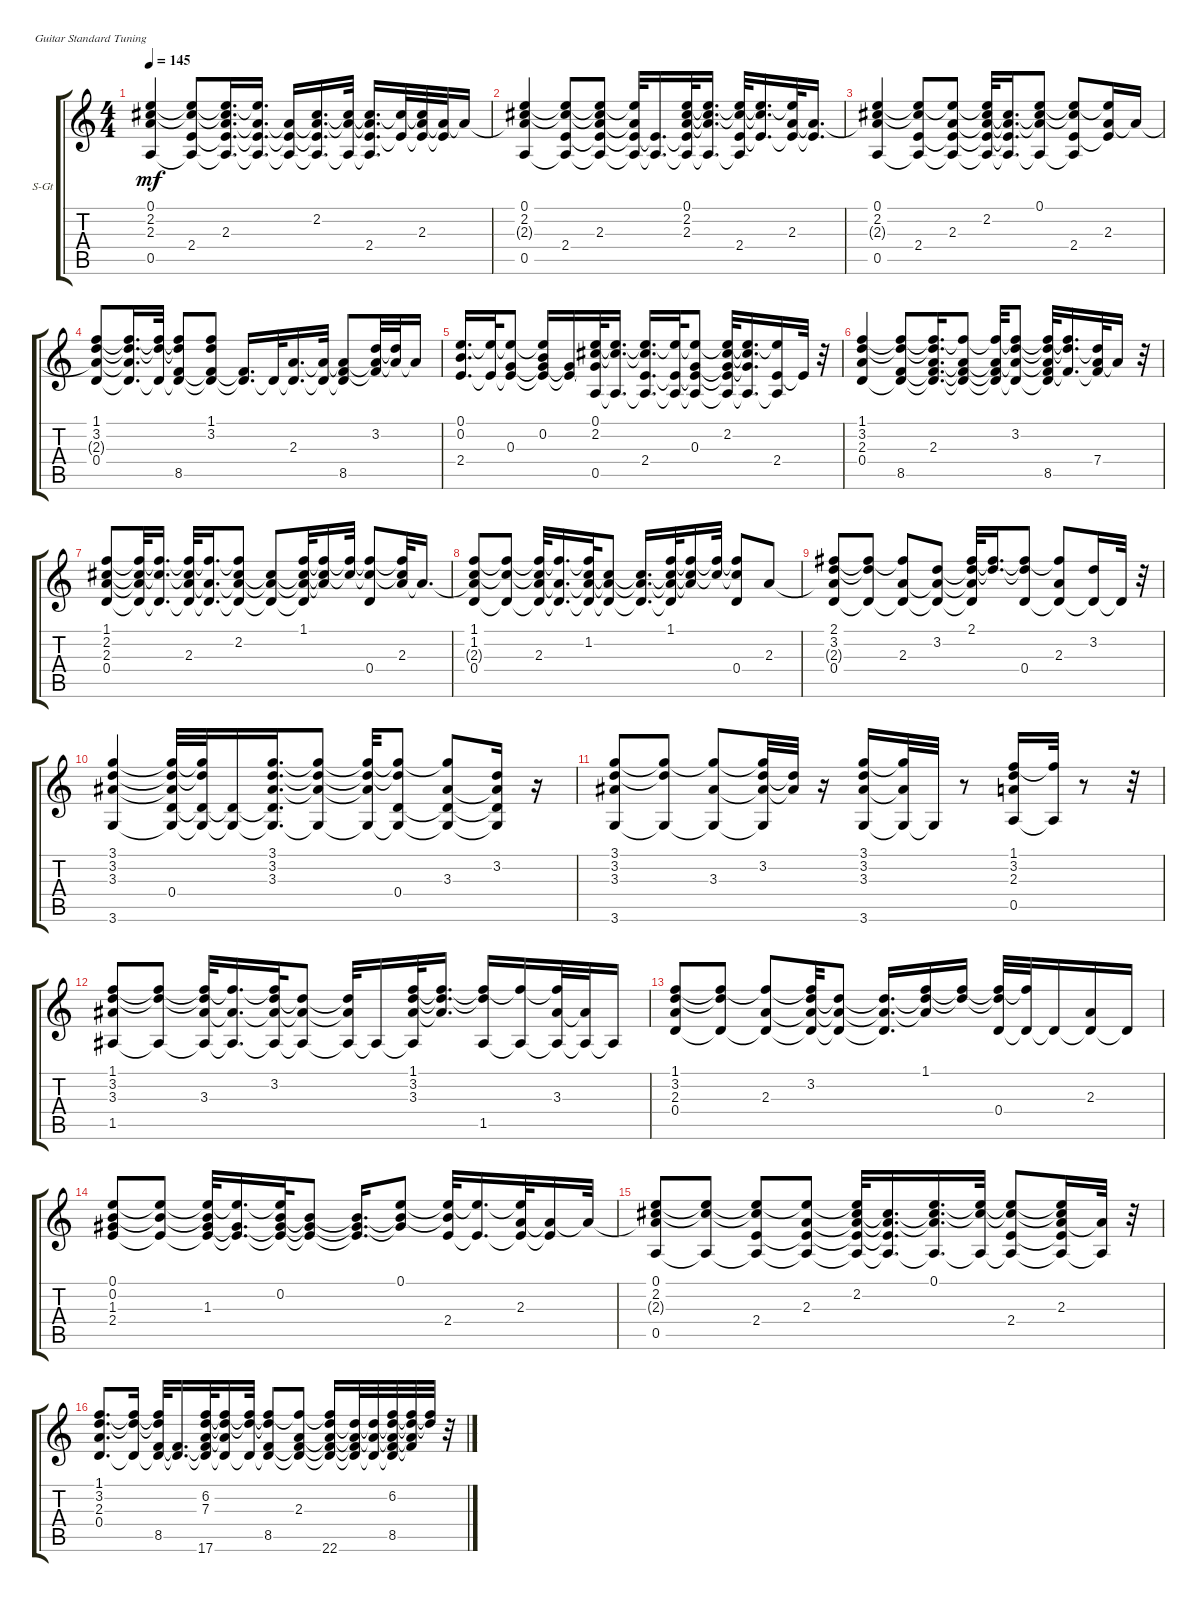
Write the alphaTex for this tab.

\defaultSystemsLayout 4
\bracketExtendMode groupsimilarinstruments
\firstSystemTrackNameOrientation horizontal
\otherSystemsTrackNameOrientation horizontal
\track ("Steel Guitar" "S-Gt") {instrument acousticguitarsteel}
\staff {score tabs}
\tuning (E4 B3 G3 D3 A2 E2)
\ts (4 4)
\tempo 145
\clef g2
\ks c
(2.3{t} 0.5 2.2 0.1).4{dy mf} (0.5{t} 2.2{t} 0.1{t} 2.4).8 (0.5{t} 2.2{t} 0.1{t} 2.4{t} 2.3).16{d} (0.5{t} 0.1{t} 2.4{t} 2.3{t}).16{d} (0.5{t} 2.4{t} 2.3{t}).16 (0.5{t} 2.4{t} 2.3{t} 2.2).16{d} (0.5{t} 2.3{t} 2.2{t}).32 (0.5{t} 2.3{t} 2.2{t} 2.4).16{d} (2.2{t} 2.4{t}).32 (2.2{t} 2.4{t} 2.3).32 (2.4{t} 2.3{t}).32 2.3{t}.16 |
(2.3{t} 0.5 2.2 0.1).4 (0.5{t} 2.2{t} 0.1{t} 2.4).8 (0.5{t} 2.2{t} 0.1{t} 2.4{t} 2.3).8 (0.5{t} 0.1{t} 2.4{t} 2.3{t}).32 (0.5{t} 2.4{t}).16{d} (0.5{t} 2.4{t} 0.1 2.2 2.3).32 (0.5{t} 0.1{t} 2.2{t} 2.3{t}).16{d} (0.5{t} 0.1{t} 2.2{t} 2.4).32 (0.1{t} 2.2{t} 2.4{t}).16{d} (0.1{t} 2.4{t} 2.3).32 (2.4{t} 2.3{t}).16{d} |
(2.3{t} 0.5 2.2 0.1).4 (0.5{t} 2.2{t} 0.1{t} 2.4).8 (0.5{t} 0.1{t} 2.4{t} 2.3).8 (0.5{t} 0.1{t} 2.4{t} 2.3{t} 2.2).32 (0.5{t} 2.4{t} 2.3{t} 2.2{t}).16{d} (0.5{t} 2.3{t} 2.2{t} 0.1).8 (0.5{t} 2.2{t} 0.1{t} 2.4).8 (0.1{t} 2.4{t} 2.3).16 2.3{t}.16 |
(2.3{t} 1.1 3.2 0.4).8 (2.3{t} 1.1{t} 3.2{t} 0.4{t}).16{d} (1.1{t} 3.2{t} 0.4{t}).32 (1.1{t} 3.2{t} 0.4{t} 8.5).8 (0.4{t} 8.5{t} 3.2 1.1).8 (0.4{t} 8.5{t}).16{d} 0.4{t}.32 (0.4{t} 2.3).16{d} (0.4{t} 2.3{t}).32 (0.4{t} 2.3{t} 8.5).8 (2.3{t} 8.5{t} 3.2).32 (2.3{t} 3.2{t}).32 2.3{t}.16 |
(0.1 0.2 2.4).16{d} (0.1{t} 2.4{t}).32 (0.1{t} 2.4{t} 0.3).8 (0.1{t} 2.4{t} 0.3{t} 0.2).16 (2.4{t} 0.3{t}).16 (0.3{t} 0.1 2.2 0.5).32 (0.1{t} 2.2{t} 0.5{t}).16{d} (0.1{t} 2.2{t} 0.5{t} 2.4).16{d} (0.1{t} 0.5{t} 2.4{t}).32 (0.1{t} 0.5{t} 2.4{t} 0.3).8 (0.1{t} 0.5{t} 2.4{t} 0.3{t} 2.2).32 (0.1{t} 0.5{t} 0.3{t} 2.2{t}).16{d} (0.1{t} 0.5{t} 2.4).16 2.4{t}.32 r.32 |
(3.2 2.3 1.1 0.4).4 (3.2{t} 1.1{t} 0.4{t} 8.5).8 (3.2{t} 1.1{t} 0.4{t} 8.5{t} 2.3).16{d} (1.1{t} 0.4{t} 8.5{t} 2.3{t}).8 (1.1{t} 0.4{t} 8.5{t} 2.3{t}).32 (1.1{t} 0.4{t} 2.3{t} 3.2).8 (1.1{t} 0.4{t} 2.3{t} 3.2{t} 8.5).32 (1.1{t} 3.2{t} 8.5{t}).16{d} (3.2{t} 8.5{t} 7.4).32 7.4{t}.16 r.32 |
(2.3 1.1 2.2 0.4).8 (2.3{t} 1.1{t} 2.2{t} 0.4{t}).32 (1.1{t} 2.2{t} 0.4{t}).16{d} (1.1{t} 2.2{t} 0.4{t} 2.3).32 (1.1{t} 0.4{t} 2.3{t}).16{d} (1.1{t} 0.4{t} 2.3{t} 2.2).8 (0.4{t} 2.3{t} 2.2{t}).8 (0.4{t} 2.3{t} 2.2{t} 1.1).32 (2.3{t} 2.2{t} 1.1{t}).16 (2.2{t} 1.1{t}).32 (2.2{t} 1.1{t} 0.4).8 (2.2{t} 1.1{t} 2.3).32 2.3{t}.16{d} |
(2.3{t} 1.2 1.1 0.4).8 (1.2{t} 1.1{t} 0.4{t}).8 (1.2{t} 1.1{t} 0.4{t} 2.3).32 (1.1{t} 0.4{t} 2.3{t}).16{d} (1.1{t} 0.4{t} 2.3{t} 1.2).32 (0.4{t} 2.3{t} 1.2{t}).8 (0.4{t} 2.3{t} 1.2{t}).16{d} (0.4{t} 2.3{t} 1.2{t} 1.1).32 (2.3{t} 1.2{t} 1.1{t}).16 (1.2{t} 1.1{t}).32 (1.2{t} 1.1{t} 0.4).8 2.3.8 |
(2.3{t} 0.4 2.1 3.2).8 (0.4{t} 2.1{t} 3.2{t}).8 (0.4{t} 2.1{t} 2.3).8 (0.4{t} 2.3{t} 3.2).8 (0.4{t} 2.3{t} 3.2{t} 2.1).32 (3.2{t} 2.1{t}).16{d} (3.2{t} 2.1{t} 0.4).8 (2.1{t} 0.4{t} 2.3).8 (0.4{t} 3.2).16 0.4{t}.32 r.32 |
(3.6 3.3 3.2 3.1).4 (3.6{t} 3.3{t} 3.2{t} 3.1{t} 0.4).32 (3.6{t} 3.2{t} 3.1{t} 0.4{t}).32 (3.6{t} 0.4{t}).16 (3.6{t} 0.4{t} 3.3 3.2 3.1).16{d} (3.6{t} 3.3{t} 3.2{t} 3.1{t}).8 (3.6{t} 3.3{t} 3.2{t} 3.1{t}).32 (3.6{t} 3.2{t} 3.1{t} 0.4).8 (3.6{t} 3.1{t} 0.4{t} 3.3).8 (3.6{t} 0.4{t} 3.3{t} 3.2).16 r.16 |
(3.1 3.3 3.2 3.6).8 (3.1{t} 3.2{t} 3.6{t}).8 (3.1{t} 3.6{t} 3.3).8 (3.1{t} 3.6{t} 3.3{t} 3.2).32 (3.3{t} 3.2{t}).32 r.16 (3.6 3.3 3.1 3.2).16 (3.6{t} 3.3{t} 3.1{t}).32 3.6{t}.32 r.8 (2.3 1.1 0.5 3.2).16 (1.1{t} 0.5{t}).32 r.8 r.32 |
(3.3 3.2 1.1 1.5).8 (3.2{t} 1.1{t} 1.5{t}).8 (3.2{t} 1.1{t} 1.5{t} 3.3).32 (1.1{t} 1.5{t} 3.3{t}).16{d} (1.1{t} 1.5{t} 3.3{t} 3.2).32 (1.5{t} 3.3{t} 3.2{t}).8 (1.5{t} 3.3{t} 3.2{t}).32 1.5{t}.16 (1.5{t} 3.3 3.2 1.1).32 (3.3{t} 3.2{t} 1.1{t}).16{d} (3.2{t} 1.1{t} 1.5).16 (1.1{t} 1.5{t}).16 (1.1{t} 1.5{t} 3.3).32 (1.5{t} 3.3{t}).32 1.5{t}.16 |
(3.2 1.1 0.4 2.3).8 (3.2{t} 1.1{t} 0.4{t}).8 (1.1{t} 0.4{t} 2.3).8 (1.1{t} 0.4{t} 2.3{t} 3.2).32 (0.4{t} 2.3{t} 3.2{t}).8 (0.4{t} 2.3{t} 3.2{t}).16{d} (2.3{t} 3.2{t} 1.1).16 (3.2{t} 1.1{t}).16 (3.2{t} 1.1{t} 0.4).32 (1.1{t} 0.4{t}).32 0.4{t}.16 (0.4{t} 2.3).16 0.4{t}.16 |
(1.3 0.2 0.1 2.4).8 (0.2{t} 0.1{t} 2.4{t}).8 (0.2{t} 0.1{t} 2.4{t} 1.3).32 (0.1{t} 2.4{t} 1.3{t}).16{d} (0.1{t} 2.4{t} 1.3{t} 0.2).32 (2.4{t} 1.3{t} 0.2{t}).8 (2.4{t} 1.3{t} 0.2{t}).16{d} (1.3{t} 0.2{t} 0.1).8 (0.2{t} 0.1{t} 2.4).32 (0.1{t} 2.4{t}).16{d} (0.1{t} 2.4{t} 2.3).32 (2.4{t} 2.3{t}).16 2.3{t}.32 |
(2.3{t} 0.5 0.1 2.2).8 (0.5{t} 0.1{t} 2.2{t}).8 (0.5{t} 0.1{t} 2.2{t} 2.4).8 (0.5{t} 0.1{t} 2.4{t} 2.3).8 (0.5{t} 0.1{t} 2.4{t} 2.3{t} 2.2).32 (0.5{t} 2.4{t} 2.3{t} 2.2{t}).16{d} (0.5{t} 2.3{t} 2.2{t} 0.1).16{d} (0.5{t} 2.2{t} 0.1{t}).32 (0.5{t} 2.2{t} 0.1{t} 2.4).8 (0.5{t} 2.2{t} 0.1{t} 2.4{t} 2.3).16 (0.5{t} 2.3{t}).32 r.32 |
(1.1 0.4 3.2 2.3).8{d} (1.1{t} 0.4{t} 3.2{t}).16 (1.1{t} 0.4{t} 3.2{t} 8.5).32 (0.4{t} 8.5{t}).16{d} (0.4{t} 8.5{t} 6.2 7.3 17.6).32 (0.4{t} 6.2{t} 7.3{t} 17.6{t}).16 (0.4{t} 6.2{t} 7.3{t}).32 (0.4{t} 6.2{t} 7.3{t} 8.5).8 (0.4{t} 6.2{t} 8.5{t} 2.3).8 (0.4{t} 6.2{t} 8.5{t} 2.3{t} 22.6).16 (0.4{t} 8.5{t} 2.3{t} 22.6{t}).32 (0.4{t} 2.3{t} 22.6{t}).32 (0.4{t} 2.3{t} 22.6{t} 6.2 8.5).32 (2.3{t} 22.6{t} 6.2{t} 8.5{t}).32 (22.6{t} 6.2{t}).32 r.32
